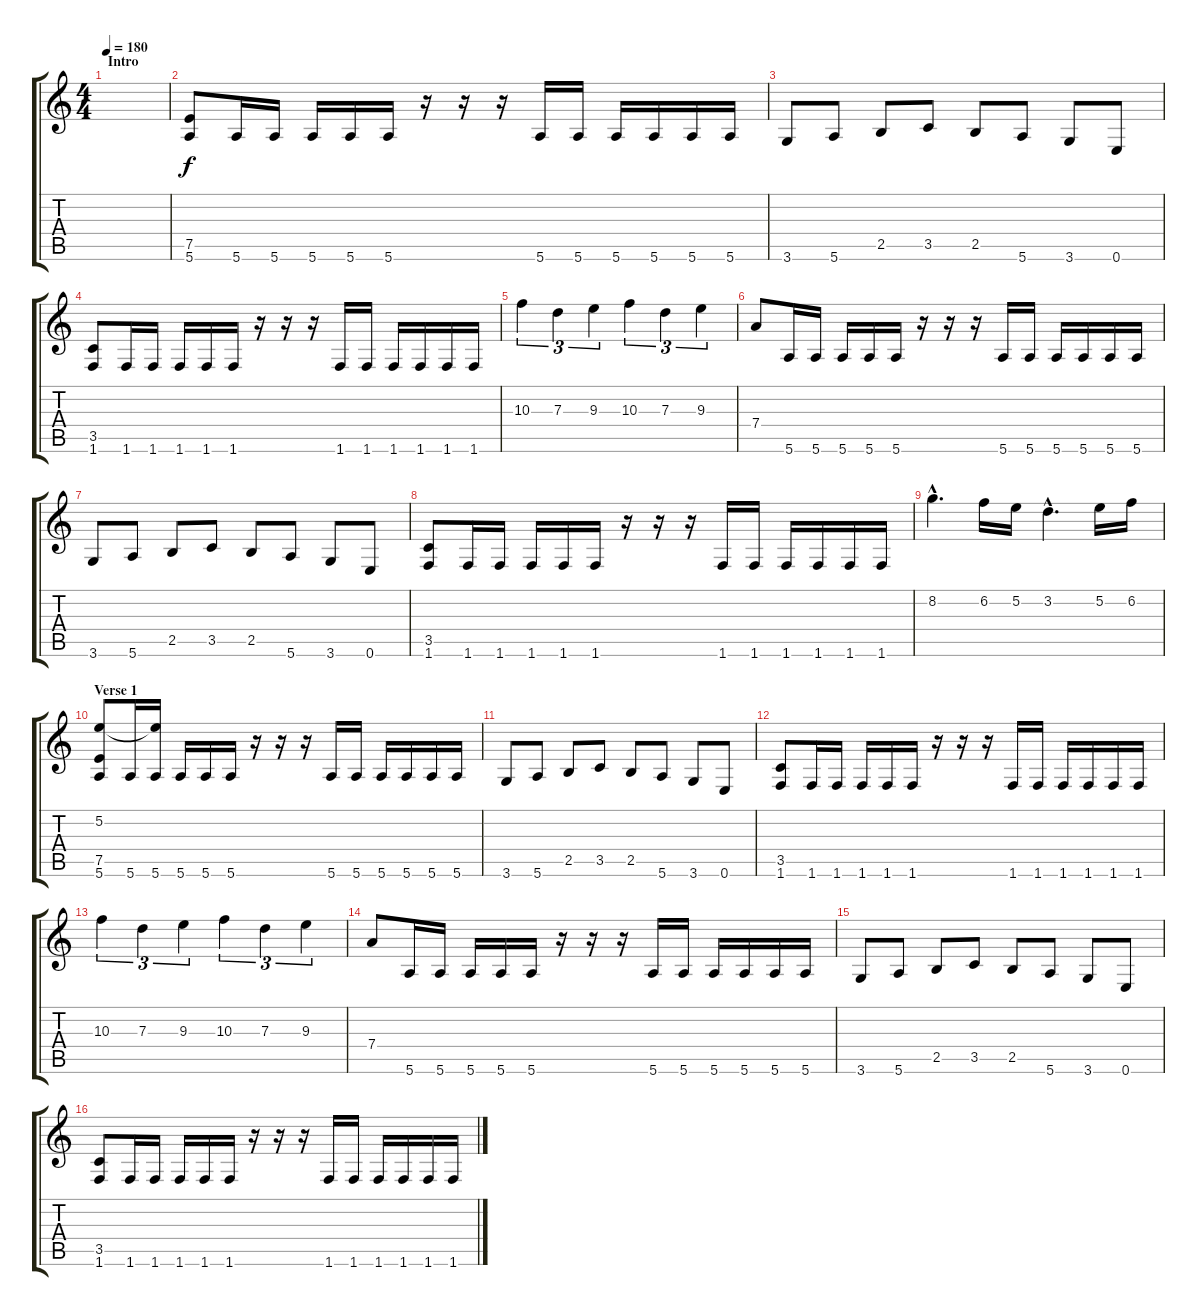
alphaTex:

\track "" {instrument distortionguitar}
\staff {score tabs}
\tuning (E4 B3 G3 D3 A2 E2) {hide}
\ts (4 4)
\section ("" "Intro")
\tempo 180
\clef g2
\ks c
|
(7.5 5.6).8 5.6.16 5.6.16 5.6.16 5.6.16 5.6.16 r.16 r.16 r.16 5.6.16 5.6.16 5.6.16 5.6.16 5.6.16 5.6.16 |
3.6.8 5.6.8 2.5.8 3.5.8 2.5.8 5.6.8 3.6.8 0.6.8 |
(3.5 1.6).8 1.6.16 1.6.16 1.6.16 1.6.16 1.6.16 r.16 r.16 r.16 1.6.16 1.6.16 1.6.16 1.6.16 1.6.16 1.6.16 |
10.3.4{tu (3 2)} 7.3.4{tu (3 2)} 9.3.4{tu (3 2)} 10.3.4{tu (3 2)} 7.3.4{tu (3 2)} 9.3.4{tu (3 2)} |
7.4.8 5.6.16 5.6.16 5.6.16 5.6.16 5.6.16 r.16 r.16 r.16 5.6.16 5.6.16 5.6.16 5.6.16 5.6.16 5.6.16 |
3.6.8 5.6.8 2.5.8 3.5.8 2.5.8 5.6.8 3.6.8 0.6.8 |
(3.5 1.6).8 1.6.16 1.6.16 1.6.16 1.6.16 1.6.16 r.16 r.16 r.16 1.6.16 1.6.16 1.6.16 1.6.16 1.6.16 1.6.16 |
8.2{hac}.4{d} 6.2.16 5.2.16 3.2{hac}.4{d} 5.2.16 6.2.16 |
\section ("" "Verse 1")
(5.2 7.5 5.6).8 5.6.16 (5.2{t} 5.6).16 5.6.16 5.6.16 5.6.16 r.16 r.16 r.16 5.6.16 5.6.16 5.6.16 5.6.16 5.6.16 5.6.16 |
3.6.8 5.6.8 2.5.8 3.5.8 2.5.8 5.6.8 3.6.8 0.6.8 |
(3.5 1.6).8 1.6.16 1.6.16 1.6.16 1.6.16 1.6.16 r.16 r.16 r.16 1.6.16 1.6.16 1.6.16 1.6.16 1.6.16 1.6.16 |
10.3.4{tu (3 2)} 7.3.4{tu (3 2)} 9.3.4{tu (3 2)} 10.3.4{tu (3 2)} 7.3.4{tu (3 2)} 9.3.4{tu (3 2)} |
7.4.8 5.6.16 5.6.16 5.6.16 5.6.16 5.6.16 r.16 r.16 r.16 5.6.16 5.6.16 5.6.16 5.6.16 5.6.16 5.6.16 |
3.6.8 5.6.8 2.5.8 3.5.8 2.5.8 5.6.8 3.6.8 0.6.8 |
(3.5 1.6).8 1.6.16 1.6.16 1.6.16 1.6.16 1.6.16 r.16 r.16 r.16 1.6.16 1.6.16 1.6.16 1.6.16 1.6.16 1.6.16
